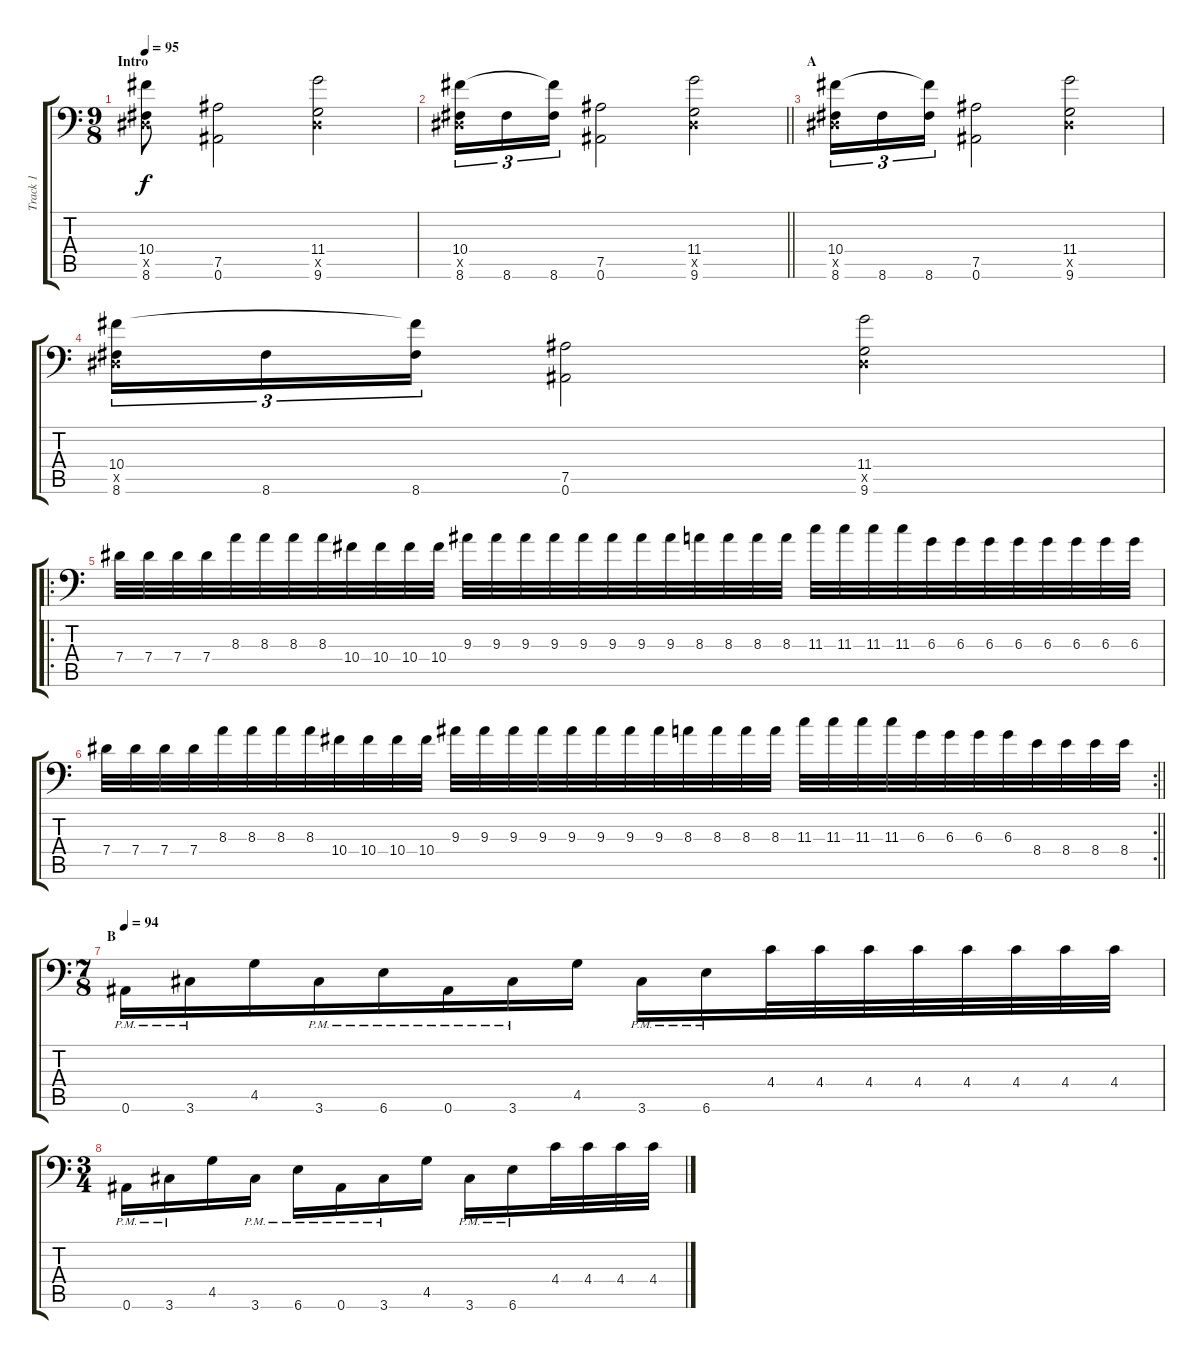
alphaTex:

\track ("Track 1" "Track 1") {instrument distortionguitar}
\staff {score tabs}
\tuning (Bb3 Gb3 Db3 Ab2 Eb2 Bb1) {hide}
\ts (9 8)
\section ("" "Intro")
\tempo 95
\clef f4
\ks c
(10.4 0.5{x} 8.6).8{dy f instrument distortionguitar} (7.5 0.6).2 (11.4 0.5{x} 9.6).2 |
\barLineRight lightlight
(10.4 0.5{x} 8.6).16{tu (3 2)} 8.6.16{tu (3 2)} (10.4{t} 8.6).16{tu (3 2)} (7.5 0.6).2 (11.4 0.5{x} 9.6).2 |
\section ("" "A")
(10.4 0.5{x} 8.6).16{tu (3 2)} 8.6.16{tu (3 2)} (10.4{t} 8.6).16{tu (3 2)} (7.5 0.6).2 (11.4 0.5{x} 9.6).2 |
(10.4 0.5{x} 8.6).16{tu (3 2)} 8.6.16{tu (3 2)} (10.4{t} 8.6).16{tu (3 2)} (7.5 0.6).2 (11.4 0.5{x} 9.6).2 |
\ro
7.4.32 7.4.32 7.4.32 7.4.32 8.3.32 8.3.32 8.3.32 8.3.32 10.4.32 10.4.32 10.4.32 10.4.32 9.3.32 9.3.32 9.3.32 9.3.32 9.3.32 9.3.32 9.3.32 9.3.32 8.3.32 8.3.32 8.3.32 8.3.32 11.3.32 11.3.32 11.3.32 11.3.32 6.3.32 6.3.32 6.3.32 6.3.32 6.3.32 6.3.32 6.3.32 6.3.32 |
\rc 2
\barLineRight lightlight
7.4.32 7.4.32 7.4.32 7.4.32 8.3.32 8.3.32 8.3.32 8.3.32 10.4.32 10.4.32 10.4.32 10.4.32 9.3.32 9.3.32 9.3.32 9.3.32 9.3.32 9.3.32 9.3.32 9.3.32 8.3.32 8.3.32 8.3.32 8.3.32 11.3.32 11.3.32 11.3.32 11.3.32 6.3.32 6.3.32 6.3.32 6.3.32 8.4.32 8.4.32 8.4.32 8.4.32 |
\ts (7 8)
\section ("" "B")
\tempo 94
0.6{pm}.16 3.6{pm}.16 4.5.16 3.6{pm}.16 6.6{pm}.16 0.6{pm}.16 3.6{pm}.16 4.5.16 3.6{pm}.16 6.6{pm}.16 4.4.32 4.4.32 4.4.32 4.4.32 4.4.32 4.4.32 4.4.32 4.4.32 |
\ts (3 4)
0.6{pm}.16 3.6{pm}.16 4.5.16 3.6{pm}.16 6.6{pm}.16 0.6{pm}.16 3.6{pm}.16 4.5.16 3.6{pm}.16 6.6{pm}.16 4.4.32 4.4.32 4.4.32 4.4.32
